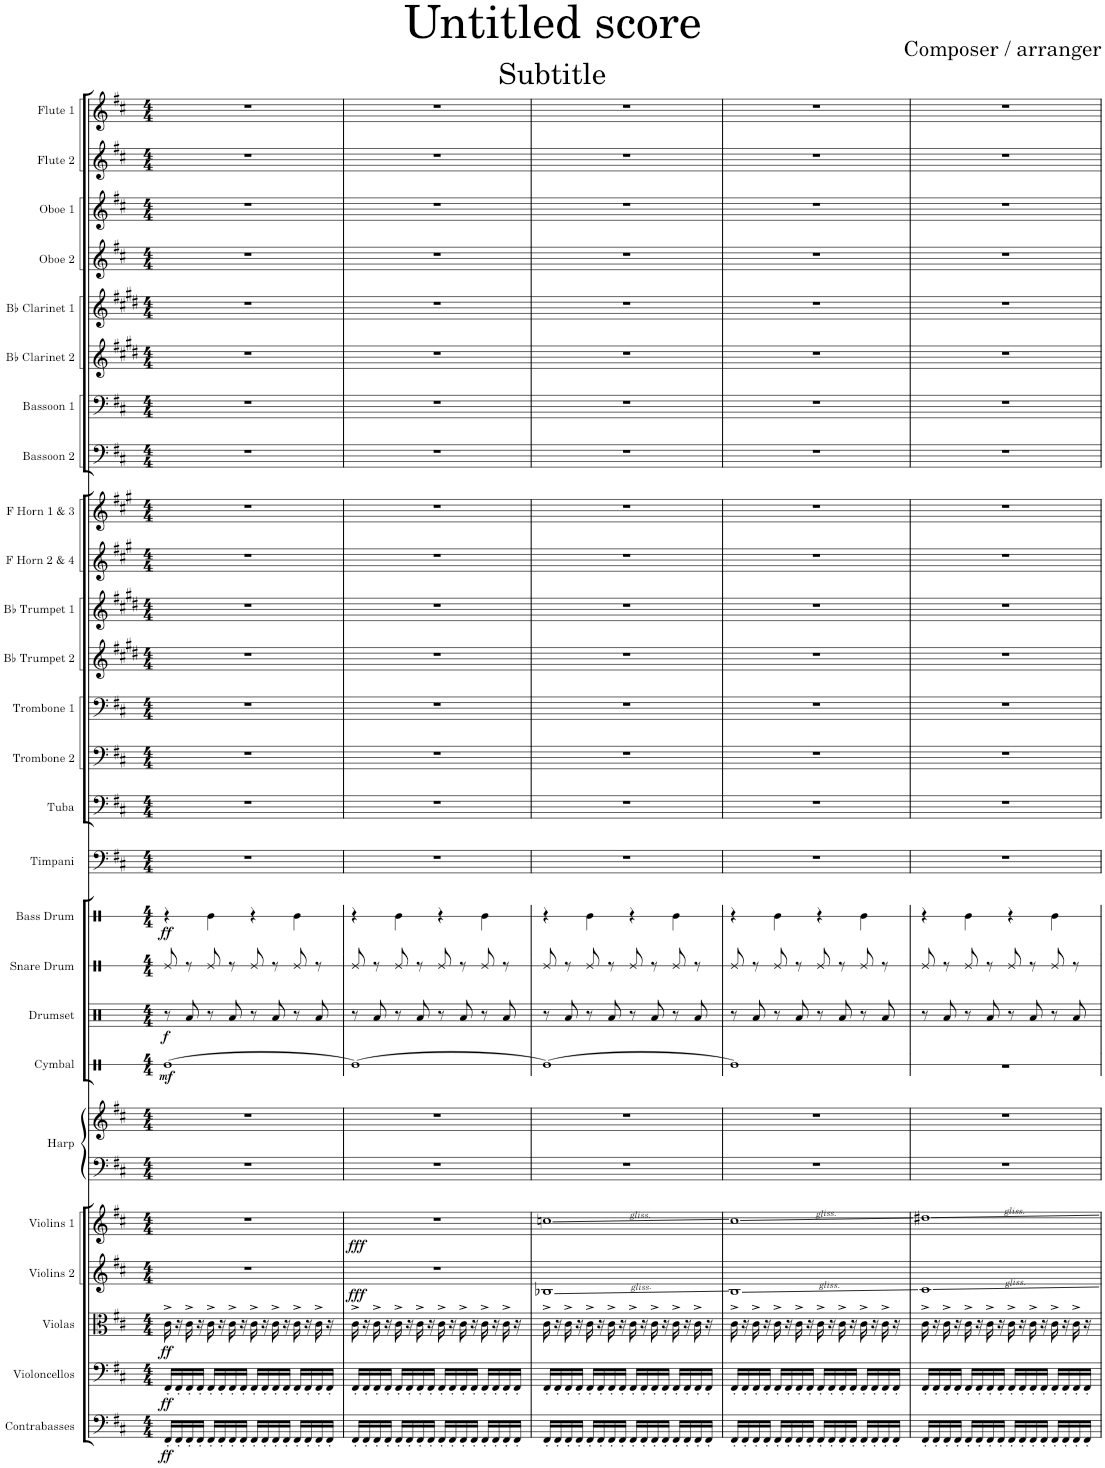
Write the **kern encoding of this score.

**kern	**dynam	**kern	**dynam	**kern	**dynam	**kern	**dynam	**kern	**dynam	**kern	**kern	**kern	**dynam	**kern	**dynam	**kern	**kern	**dynam	**kern	**kern	**kern	**kern	**kern	**kern	**kern	**kern	**kern	**kern	**kern	**kern	**kern	**kern	**kern	**kern
*part26	*part26	*part25	*part25	*part24	*part24	*part23	*part23	*part22	*part22	*part21	*part21	*part20	*part20	*part19	*part19	*part18	*part17	*part17	*part16	*part15	*part14	*part13	*part12	*part11	*part10	*part9	*part8	*part7	*part6	*part5	*part4	*part3	*part2	*part1
*staff27	*staff27	*staff26	*staff26	*staff25	*staff25	*staff24	*staff24	*staff23	*staff23	*staff22	*staff21	*staff20	*staff20	*staff19	*staff19	*staff18	*staff17	*staff17	*staff16	*staff15	*staff14	*staff13	*staff12	*staff11	*staff10	*staff9	*staff8	*staff7	*staff6	*staff5	*staff4	*staff3	*staff2	*staff1
*I"Contrabasses	*	*I"Violoncellos	*	*I"Violas	*	*I"Violins 2	*	*I"Violins 1	*	*I"Harp	*	*I"Cymbal	*	*I"Drumset	*	*I"Snare Drum	*I"Bass Drum	*	*I"Timpani	*I"Tuba	*I"Trombone 2	*I"Trombone 1	*I"Bb Trumpet 2	*I"Bb Trumpet 1	*I"F Horn 2 &amp; 4	*I"F Horn 1 &amp; 3	*I"Bassoon 2	*I"Bassoon 1	*I"Bb Clarinet 2	*I"Bb Clarinet 1	*I"Oboe 2	*I"Oboe 1	*I"Flute 2	*I"Flute 1
*I'Cbs.	*	*I'Vcs.	*	*I'Vlas.	*	*I'Vlns. 2	*	*I'Vlns. 1	*	*I'Hrp.	*	*I'Cym.	*	*I'D. Set	*	*I'Sn. Dr.	*I'B. Dr.	*	*I'Timp.	*I'Tba.	*I'Tbn. 2	*I'Tbn. 1	*I'Bb Tpt. 2	*I'Bb Tpt. 1	*I'F Hn. 2 4	*I'F Hn. 1 3	*I'Bsn. 2	*I'Bsn. 1	*I'Bb Cl. 2	*I'Bb Cl. 1	*I'Ob. 2	*I'Ob. 1	*I'Fl. 2	*I'Fl. 1
*	*	*	*	*	*	*	*	*	*	*	*	*stria1	*	*	*	*stria1	*stria1	*	*	*	*	*	*	*	*	*	*	*	*	*	*	*	*	*
*clefF4	*	*clefF4	*	*clefC3	*	*clefG2	*	*clefG2	*	*clefF4	*clefG2	*clefX	*	*clefX	*	*clefX	*clefX	*	*clefF4	*clefF4	*clefF4	*clefF4	*clefG2	*clefG2	*clefG2	*clefG2	*clefF4	*clefF4	*clefG2	*clefG2	*clefG2	*clefG2	*clefG2	*clefG2
*Trd7c12	*	*	*	*	*	*	*	*	*	*	*	*	*	*	*	*	*	*	*	*	*	*	*Trd1c2	*Trd1c2	*Trd4c7	*Trd4c7	*	*	*Trd1c2	*Trd1c2	*	*	*	*
*k[f#c#]	*	*k[f#c#]	*	*k[f#c#]	*	*k[f#c#]	*	*k[f#c#]	*	*k[f#c#]	*k[f#c#]	*k[]	*	*k[]	*	*k[]	*k[]	*	*k[f#c#]	*k[f#c#]	*k[f#c#]	*k[f#c#]	*k[f#c#g#d#]	*k[f#c#g#d#]	*k[f#c#g#]	*k[f#c#g#]	*k[f#c#]	*k[f#c#]	*k[f#c#g#d#]	*k[f#c#g#d#]	*k[f#c#]	*k[f#c#]	*k[f#c#]	*k[f#c#]
*M4/4	*	*M4/4	*	*M4/4	*	*M4/4	*	*M4/4	*	*M4/4	*M4/4	*M4/4	*	*M4/4	*	*M4/4	*M4/4	*	*M4/4	*M4/4	*M4/4	*M4/4	*M4/4	*M4/4	*M4/4	*M4/4	*M4/4	*M4/4	*M4/4	*M4/4	*M4/4	*M4/4	*M4/4	*M4/4
=1	=1	=1	=1	=1	=1	=1	=1	=1	=1	=1	=1	=1	=1	=1	=1	=1	=1	=1	=1	=1	=1	=1	=1	=1	=1	=1	=1	=1	=1	=1	=1	=1	=1	=1
!	!LO:DY:b	!	!LO:DY:b	!	!LO:DY:b	!	!	!	!	!	!	!	!LO:DY:b	!	!LO:DY:b	!	!	!LO:DY:b	!	!	!	!	!	!	!	!	!	!	!	!	!	!	!	!
16FF#'/LL	ff	16FF#'/LL	ff	16c#^\	ff	1r	.	1r	.	1r	1r	[1Re	mf	8r	f	8Re/	4r	ff	1r	1r	1r	1r	1r	1r	1r	1r	1r	1r	1r	1r	1r	1r	1r	1r
16FF#'/	.	16FF#'/	.	16r	.	.	.	.	.	.	.	.	.	.	.	.	.	.	.	.	.	.	.	.	.	.	.	.	.	.	.	.	.	.
16FF#'/	.	16FF#'/	.	16c#^\	.	.	.	.	.	.	.	.	.	8Ra/	.	8r	.	.	.	.	.	.	.	.	.	.	.	.	.	.	.	.	.	.
16FF#'/JJ	.	16FF#'/JJ	.	16r	.	.	.	.	.	.	.	.	.	.	.	.	.	.	.	.	.	.	.	.	.	.	.	.	.	.	.	.	.	.
16FF#'/LL	.	16FF#'/LL	.	16c#^\	.	.	.	.	.	.	.	.	.	8r	.	8Re/	4Re\	.	.	.	.	.	.	.	.	.	.	.	.	.	.	.	.	.
16FF#'/	.	16FF#'/	.	16r	.	.	.	.	.	.	.	.	.	.	.	.	.	.	.	.	.	.	.	.	.	.	.	.	.	.	.	.	.	.
16FF#'/	.	16FF#'/	.	16c#^\	.	.	.	.	.	.	.	.	.	8Ra/	.	8r	.	.	.	.	.	.	.	.	.	.	.	.	.	.	.	.	.	.
16FF#'/JJ	.	16FF#'/JJ	.	16r	.	.	.	.	.	.	.	.	.	.	.	.	.	.	.	.	.	.	.	.	.	.	.	.	.	.	.	.	.	.
16FF#'/LL	.	16FF#'/LL	.	16c#^\	.	.	.	.	.	.	.	.	.	8r	.	8Re/	4r	.	.	.	.	.	.	.	.	.	.	.	.	.	.	.	.	.
16FF#'/	.	16FF#'/	.	16r	.	.	.	.	.	.	.	.	.	.	.	.	.	.	.	.	.	.	.	.	.	.	.	.	.	.	.	.	.	.
16FF#'/	.	16FF#'/	.	16c#^\	.	.	.	.	.	.	.	.	.	8Ra/	.	8r	.	.	.	.	.	.	.	.	.	.	.	.	.	.	.	.	.	.
16FF#'/JJ	.	16FF#'/JJ	.	16r	.	.	.	.	.	.	.	.	.	.	.	.	.	.	.	.	.	.	.	.	.	.	.	.	.	.	.	.	.	.
16FF#'/LL	.	16FF#'/LL	.	16c#^\	.	.	.	.	.	.	.	.	.	8r	.	8Re/	4Re\	.	.	.	.	.	.	.	.	.	.	.	.	.	.	.	.	.
16FF#'/	.	16FF#'/	.	16r	.	.	.	.	.	.	.	.	.	.	.	.	.	.	.	.	.	.	.	.	.	.	.	.	.	.	.	.	.	.
16FF#'/	.	16FF#'/	.	16c#^\	.	.	.	.	.	.	.	.	.	8Ra/	.	8r	.	.	.	.	.	.	.	.	.	.	.	.	.	.	.	.	.	.
16FF#'/JJ	.	16FF#'/JJ	.	16r	.	.	.	.	.	.	.	.	.	.	.	.	.	.	.	.	.	.	.	.	.	.	.	.	.	.	.	.	.	.
=2	=2	=2	=2	=2	=2	=2	=2	=2	=2	=2	=2	=2	=2	=2	=2	=2	=2	=2	=2	=2	=2	=2	=2	=2	=2	=2	=2	=2	=2	=2	=2	=2	=2	=2
!	!	!	!	!	!	!	!LO:DY:b	!	!LO:DY:b	!	!	!	!	!	!	!	!	!	!	!	!	!	!	!	!	!	!	!	!	!	!	!	!	!
16FF#'/LL	.	16FF#'/LL	.	16c#^\	.	1r	fff	1r	fff	1r	1r	1Re_	.	8r	.	8Re/	4r	.	1r	1r	1r	1r	1r	1r	1r	1r	1r	1r	1r	1r	1r	1r	1r	1r
16FF#'/	.	16FF#'/	.	16r	.	.	.	.	.	.	.	.	.	.	.	.	.	.	.	.	.	.	.	.	.	.	.	.	.	.	.	.	.	.
16FF#'/	.	16FF#'/	.	16c#^\	.	.	.	.	.	.	.	.	.	8Ra/	.	8r	.	.	.	.	.	.	.	.	.	.	.	.	.	.	.	.	.	.
16FF#'/JJ	.	16FF#'/JJ	.	16r	.	.	.	.	.	.	.	.	.	.	.	.	.	.	.	.	.	.	.	.	.	.	.	.	.	.	.	.	.	.
16FF#'/LL	.	16FF#'/LL	.	16c#^\	.	.	.	.	.	.	.	.	.	8r	.	8Re/	4Re\	.	.	.	.	.	.	.	.	.	.	.	.	.	.	.	.	.
16FF#'/	.	16FF#'/	.	16r	.	.	.	.	.	.	.	.	.	.	.	.	.	.	.	.	.	.	.	.	.	.	.	.	.	.	.	.	.	.
16FF#'/	.	16FF#'/	.	16c#^\	.	.	.	.	.	.	.	.	.	8Ra/	.	8r	.	.	.	.	.	.	.	.	.	.	.	.	.	.	.	.	.	.
16FF#'/JJ	.	16FF#'/JJ	.	16r	.	.	.	.	.	.	.	.	.	.	.	.	.	.	.	.	.	.	.	.	.	.	.	.	.	.	.	.	.	.
16FF#'/LL	.	16FF#'/LL	.	16c#^\	.	.	.	.	.	.	.	.	.	8r	.	8Re/	4r	.	.	.	.	.	.	.	.	.	.	.	.	.	.	.	.	.
16FF#'/	.	16FF#'/	.	16r	.	.	.	.	.	.	.	.	.	.	.	.	.	.	.	.	.	.	.	.	.	.	.	.	.	.	.	.	.	.
16FF#'/	.	16FF#'/	.	16c#^\	.	.	.	.	.	.	.	.	.	8Ra/	.	8r	.	.	.	.	.	.	.	.	.	.	.	.	.	.	.	.	.	.
16FF#'/JJ	.	16FF#'/JJ	.	16r	.	.	.	.	.	.	.	.	.	.	.	.	.	.	.	.	.	.	.	.	.	.	.	.	.	.	.	.	.	.
16FF#'/LL	.	16FF#'/LL	.	16c#^\	.	.	.	.	.	.	.	.	.	8r	.	8Re/	4Re\	.	.	.	.	.	.	.	.	.	.	.	.	.	.	.	.	.
16FF#'/	.	16FF#'/	.	16r	.	.	.	.	.	.	.	.	.	.	.	.	.	.	.	.	.	.	.	.	.	.	.	.	.	.	.	.	.	.
16FF#'/	.	16FF#'/	.	16c#^\	.	.	.	.	.	.	.	.	.	8Ra/	.	8r	.	.	.	.	.	.	.	.	.	.	.	.	.	.	.	.	.	.
16FF#'/JJ	.	16FF#'/JJ	.	16r	.	.	.	.	.	.	.	.	.	.	.	.	.	.	.	.	.	.	.	.	.	.	.	.	.	.	.	.	.	.
=3	=3	=3	=3	=3	=3	=3	=3	=3	=3	=3	=3	=3	=3	=3	=3	=3	=3	=3	=3	=3	=3	=3	=3	=3	=3	=3	=3	=3	=3	=3	=3	=3	=3	=3
16FF#'/LL	.	16FF#'/LL	.	16c#^\	.	1B-X	.	1ccn	.	1r	1r	1Re_	.	8r	.	8Re/	4r	.	1r	1r	1r	1r	1r	1r	1r	1r	1r	1r	1r	1r	1r	1r	1r	1r
16FF#'/	.	16FF#'/	.	16r	.	.	.	.	.	.	.	.	.	.	.	.	.	.	.	.	.	.	.	.	.	.	.	.	.	.	.	.	.	.
16FF#'/	.	16FF#'/	.	16c#^\	.	.	.	.	.	.	.	.	.	8Ra/	.	8r	.	.	.	.	.	.	.	.	.	.	.	.	.	.	.	.	.	.
16FF#'/JJ	.	16FF#'/JJ	.	16r	.	.	.	.	.	.	.	.	.	.	.	.	.	.	.	.	.	.	.	.	.	.	.	.	.	.	.	.	.	.
16FF#'/LL	.	16FF#'/LL	.	16c#^\	.	.	.	.	.	.	.	.	.	8r	.	8Re/	4Re\	.	.	.	.	.	.	.	.	.	.	.	.	.	.	.	.	.
16FF#'/	.	16FF#'/	.	16r	.	.	.	.	.	.	.	.	.	.	.	.	.	.	.	.	.	.	.	.	.	.	.	.	.	.	.	.	.	.
16FF#'/	.	16FF#'/	.	16c#^\	.	.	.	.	.	.	.	.	.	8Ra/	.	8r	.	.	.	.	.	.	.	.	.	.	.	.	.	.	.	.	.	.
16FF#'/JJ	.	16FF#'/JJ	.	16r	.	.	.	.	.	.	.	.	.	.	.	.	.	.	.	.	.	.	.	.	.	.	.	.	.	.	.	.	.	.
16FF#'/LL	.	16FF#'/LL	.	16c#^\	.	.	.	.	.	.	.	.	.	8r	.	8Re/	4r	.	.	.	.	.	.	.	.	.	.	.	.	.	.	.	.	.
16FF#'/	.	16FF#'/	.	16r	.	.	.	.	.	.	.	.	.	.	.	.	.	.	.	.	.	.	.	.	.	.	.	.	.	.	.	.	.	.
16FF#'/	.	16FF#'/	.	16c#^\	.	.	.	.	.	.	.	.	.	8Ra/	.	8r	.	.	.	.	.	.	.	.	.	.	.	.	.	.	.	.	.	.
16FF#'/JJ	.	16FF#'/JJ	.	16r	.	.	.	.	.	.	.	.	.	.	.	.	.	.	.	.	.	.	.	.	.	.	.	.	.	.	.	.	.	.
16FF#'/LL	.	16FF#'/LL	.	16c#^\	.	.	.	.	.	.	.	.	.	8r	.	8Re/	4Re\	.	.	.	.	.	.	.	.	.	.	.	.	.	.	.	.	.
16FF#'/	.	16FF#'/	.	16r	.	.	.	.	.	.	.	.	.	.	.	.	.	.	.	.	.	.	.	.	.	.	.	.	.	.	.	.	.	.
16FF#'/	.	16FF#'/	.	16c#^\	.	.	.	.	.	.	.	.	.	8Ra/	.	8r	.	.	.	.	.	.	.	.	.	.	.	.	.	.	.	.	.	.
16FF#'/JJ	.	16FF#'/JJ	.	16r	.	.	.	.	.	.	.	.	.	.	.	.	.	.	.	.	.	.	.	.	.	.	.	.	.	.	.	.	.	.
=4	=4	=4	=4	=4	=4	=4	=4	=4	=4	=4	=4	=4	=4	=4	=4	=4	=4	=4	=4	=4	=4	=4	=4	=4	=4	=4	=4	=4	=4	=4	=4	=4	=4	=4
16FF#'/LL	.	16FF#'/LL	.	16c#^\	.	1B	.	1cc#	.	1r	1r	1Re]	.	8r	.	8Re/	4r	.	1r	1r	1r	1r	1r	1r	1r	1r	1r	1r	1r	1r	1r	1r	1r	1r
16FF#'/	.	16FF#'/	.	16r	.	.	.	.	.	.	.	.	.	.	.	.	.	.	.	.	.	.	.	.	.	.	.	.	.	.	.	.	.	.
16FF#'/	.	16FF#'/	.	16c#^\	.	.	.	.	.	.	.	.	.	8Ra/	.	8r	.	.	.	.	.	.	.	.	.	.	.	.	.	.	.	.	.	.
16FF#'/JJ	.	16FF#'/JJ	.	16r	.	.	.	.	.	.	.	.	.	.	.	.	.	.	.	.	.	.	.	.	.	.	.	.	.	.	.	.	.	.
16FF#'/LL	.	16FF#'/LL	.	16c#^\	.	.	.	.	.	.	.	.	.	8r	.	8Re/	4Re\	.	.	.	.	.	.	.	.	.	.	.	.	.	.	.	.	.
16FF#'/	.	16FF#'/	.	16r	.	.	.	.	.	.	.	.	.	.	.	.	.	.	.	.	.	.	.	.	.	.	.	.	.	.	.	.	.	.
16FF#'/	.	16FF#'/	.	16c#^\	.	.	.	.	.	.	.	.	.	8Ra/	.	8r	.	.	.	.	.	.	.	.	.	.	.	.	.	.	.	.	.	.
16FF#'/JJ	.	16FF#'/JJ	.	16r	.	.	.	.	.	.	.	.	.	.	.	.	.	.	.	.	.	.	.	.	.	.	.	.	.	.	.	.	.	.
16FF#'/LL	.	16FF#'/LL	.	16c#^\	.	.	.	.	.	.	.	.	.	8r	.	8Re/	4r	.	.	.	.	.	.	.	.	.	.	.	.	.	.	.	.	.
16FF#'/	.	16FF#'/	.	16r	.	.	.	.	.	.	.	.	.	.	.	.	.	.	.	.	.	.	.	.	.	.	.	.	.	.	.	.	.	.
16FF#'/	.	16FF#'/	.	16c#^\	.	.	.	.	.	.	.	.	.	8Ra/	.	8r	.	.	.	.	.	.	.	.	.	.	.	.	.	.	.	.	.	.
16FF#'/JJ	.	16FF#'/JJ	.	16r	.	.	.	.	.	.	.	.	.	.	.	.	.	.	.	.	.	.	.	.	.	.	.	.	.	.	.	.	.	.
16FF#'/LL	.	16FF#'/LL	.	16c#^\	.	.	.	.	.	.	.	.	.	8r	.	8Re/	4Re\	.	.	.	.	.	.	.	.	.	.	.	.	.	.	.	.	.
16FF#'/	.	16FF#'/	.	16r	.	.	.	.	.	.	.	.	.	.	.	.	.	.	.	.	.	.	.	.	.	.	.	.	.	.	.	.	.	.
16FF#'/	.	16FF#'/	.	16c#^\	.	.	.	.	.	.	.	.	.	8Ra/	.	8r	.	.	.	.	.	.	.	.	.	.	.	.	.	.	.	.	.	.
16FF#'/JJ	.	16FF#'/JJ	.	16r	.	.	.	.	.	.	.	.	.	.	.	.	.	.	.	.	.	.	.	.	.	.	.	.	.	.	.	.	.	.
=5	=5	=5	=5	=5	=5	=5	=5	=5	=5	=5	=5	=5	=5	=5	=5	=5	=5	=5	=5	=5	=5	=5	=5	=5	=5	=5	=5	=5	=5	=5	=5	=5	=5	=5
16FF#'/LL	.	16FF#'/LL	.	16c#^\	.	1c#	.	1dd#X	.	1r	1r	1r	.	8r	.	8Re/	4r	.	1r	1r	1r	1r	1r	1r	1r	1r	1r	1r	1r	1r	1r	1r	1r	1r
16FF#'/	.	16FF#'/	.	16r	.	.	.	.	.	.	.	.	.	.	.	.	.	.	.	.	.	.	.	.	.	.	.	.	.	.	.	.	.	.
16FF#'/	.	16FF#'/	.	16c#^\	.	.	.	.	.	.	.	.	.	8Ra/	.	8r	.	.	.	.	.	.	.	.	.	.	.	.	.	.	.	.	.	.
16FF#'/JJ	.	16FF#'/JJ	.	16r	.	.	.	.	.	.	.	.	.	.	.	.	.	.	.	.	.	.	.	.	.	.	.	.	.	.	.	.	.	.
16FF#'/LL	.	16FF#'/LL	.	16c#^\	.	.	.	.	.	.	.	.	.	8r	.	8Re/	4Re\	.	.	.	.	.	.	.	.	.	.	.	.	.	.	.	.	.
16FF#'/	.	16FF#'/	.	16r	.	.	.	.	.	.	.	.	.	.	.	.	.	.	.	.	.	.	.	.	.	.	.	.	.	.	.	.	.	.
16FF#'/	.	16FF#'/	.	16c#^\	.	.	.	.	.	.	.	.	.	8Ra/	.	8r	.	.	.	.	.	.	.	.	.	.	.	.	.	.	.	.	.	.
16FF#'/JJ	.	16FF#'/JJ	.	16r	.	.	.	.	.	.	.	.	.	.	.	.	.	.	.	.	.	.	.	.	.	.	.	.	.	.	.	.	.	.
16FF#'/LL	.	16FF#'/LL	.	16c#^\	.	.	.	.	.	.	.	.	.	8r	.	8Re/	4r	.	.	.	.	.	.	.	.	.	.	.	.	.	.	.	.	.
16FF#'/	.	16FF#'/	.	16r	.	.	.	.	.	.	.	.	.	.	.	.	.	.	.	.	.	.	.	.	.	.	.	.	.	.	.	.	.	.
16FF#'/	.	16FF#'/	.	16c#^\	.	.	.	.	.	.	.	.	.	8Ra/	.	8r	.	.	.	.	.	.	.	.	.	.	.	.	.	.	.	.	.	.
16FF#'/JJ	.	16FF#'/JJ	.	16r	.	.	.	.	.	.	.	.	.	.	.	.	.	.	.	.	.	.	.	.	.	.	.	.	.	.	.	.	.	.
16FF#'/LL	.	16FF#'/LL	.	16c#^\	.	.	.	.	.	.	.	.	.	8r	.	8Re/	4Re\	.	.	.	.	.	.	.	.	.	.	.	.	.	.	.	.	.
16FF#'/	.	16FF#'/	.	16r	.	.	.	.	.	.	.	.	.	.	.	.	.	.	.	.	.	.	.	.	.	.	.	.	.	.	.	.	.	.
16FF#'/	.	16FF#'/	.	16c#^\	.	.	.	.	.	.	.	.	.	8Ra/	.	8r	.	.	.	.	.	.	.	.	.	.	.	.	.	.	.	.	.	.
16FF#'/JJ	.	16FF#'/JJ	.	16r	.	.	.	.	.	.	.	.	.	.	.	.	.	.	.	.	.	.	.	.	.	.	.	.	.	.	.	.	.	.
=	=	=	=	=	=	=	=	=	=	=	=	=	=	=	=	=	=	=	=	=	=	=	=	=	=	=	=	=	=	=	=	=	=	=
*-	*-	*-	*-	*-	*-	*-	*-	*-	*-	*-	*-	*-	*-	*-	*-	*-	*-	*-	*-	*-	*-	*-	*-	*-	*-	*-	*-	*-	*-	*-	*-	*-	*-	*-
